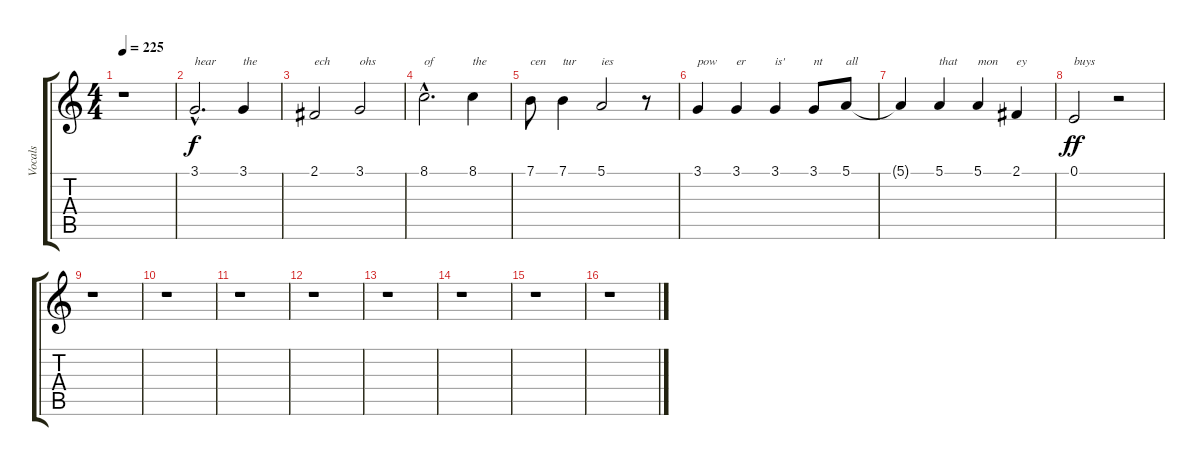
\track ("Vocals" "Vocals") {instrument lead2sawtooth}
\staff {score tabs}
\tuning (E4 B3 G3 D3 A2 E2) {hide}
\ts (4 4)
\tempo 225
\clef g2
\ks c
r.1{dy f} |
3.1{hac}.2{d txt "hear"} 3.1.4{txt "the"} |
2.1.2{txt "ech"} 3.1.2{txt "ohs"} |
8.1{hac}.2{d txt "of"} 8.1.4{txt "the"} |
7.1.8{txt "cen"} 7.1.4{txt "tur"} 5.1.2{txt "ies"} r.8 |
3.1.4{txt "pow"} 3.1.4{txt "er"} 3.1.4{txt "is'"} 3.1.8{txt "nt"} 5.1.8{txt "all"} |
5.1{t}.4 5.1.4{txt "that"} 5.1.4{txt "mon"} 2.1.4{txt "ey"} |
0.1.2{txt "buys" dy ff} r.2 |
r.1 |
r.1 |
r.1 |
r.1 |
r.1 |
r.1 |
r.1 |
r.1
